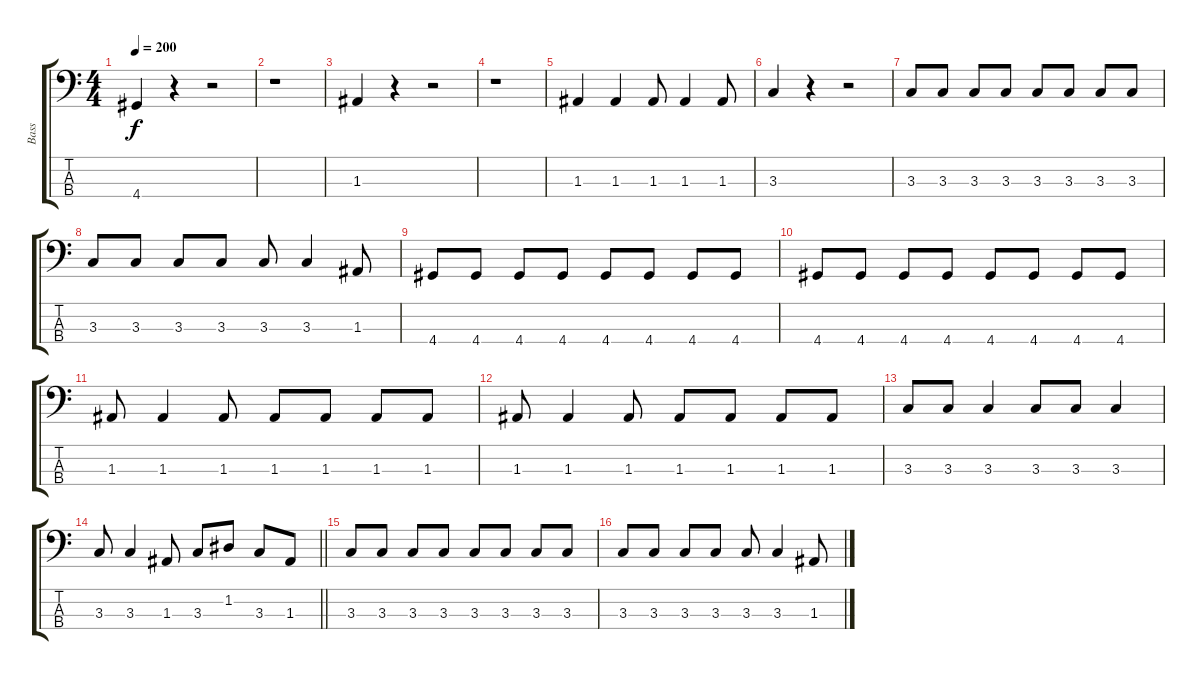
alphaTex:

\track ("Bass" "Bass") {instrument electricbassfinger}
\staff {score tabs}
\tuning (G2 D2 A1 E1) {hide}
\ts (4 4)
\tempo 200
\clef f4
\ks c
4.4.4{dy f} r.4 r.2 |
r.1 |
1.3.4 r.4 r.2 |
r.1 |
1.3.4 1.3.4 1.3.8 1.3.4 1.3.8 |
3.3.4 r.4 r.2 |
3.3.8 3.3.8 3.3.8 3.3.8 3.3.8 3.3.8 3.3.8 3.3.8 |
3.3.8 3.3.8 3.3.8 3.3.8 3.3.8 3.3.4 1.3.8 |
4.4.8 4.4.8 4.4.8 4.4.8 4.4.8 4.4.8 4.4.8 4.4.8 |
4.4.8 4.4.8 4.4.8 4.4.8 4.4.8 4.4.8 4.4.8 4.4.8 |
1.3.8 1.3.4 1.3.8 1.3.8 1.3.8 1.3.8 1.3.8 |
1.3.8 1.3.4 1.3.8 1.3.8 1.3.8 1.3.8 1.3.8 |
3.3.8 3.3.8 3.3.4 3.3.8 3.3.8 3.3.4 |
\barLineRight lightlight
3.3.8 3.3.4 1.3.8 3.3.8 1.2.8 3.3.8 1.3.8 |
\section ("" " ")
3.3.8 3.3.8 3.3.8 3.3.8 3.3.8 3.3.8 3.3.8 3.3.8 |
3.3.8 3.3.8 3.3.8 3.3.8 3.3.8 3.3.4 1.3.8
